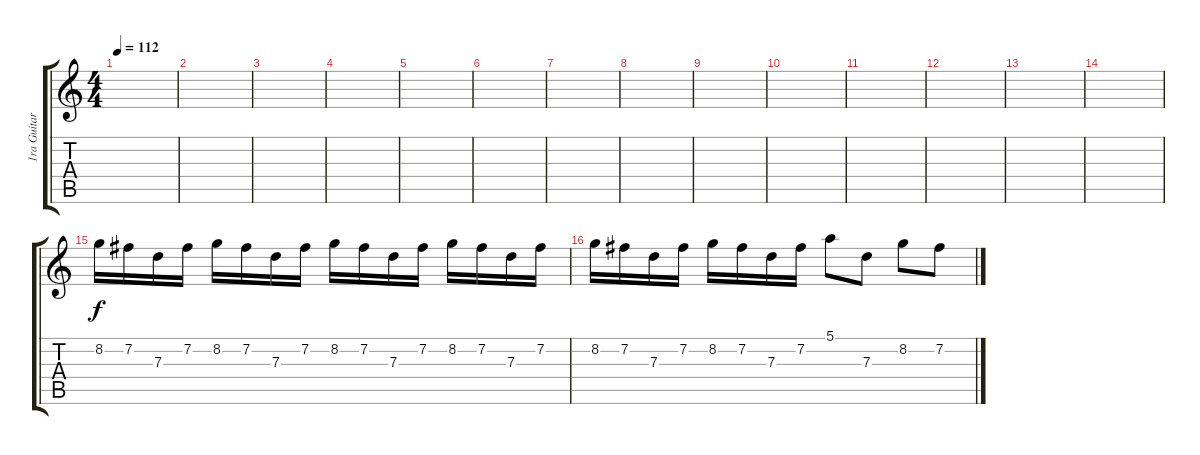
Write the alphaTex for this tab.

\track ("1ra Guitarra" "1ra Guitar") {instrument electricguitarclean}
\staff {score tabs}
\tuning (E4 B3 G3 D3 A2 E2) {hide}
\ts (4 4)
\tempo 112
\clef g2
\ks c
|
|
|
|
|
|
|
|
|
|
|
|
|
|
8.2.16 7.2.16 7.3.16 7.2.16 8.2.16 7.2.16 7.3.16 7.2.16 8.2.16 7.2.16 7.3.16 7.2.16 8.2.16 7.2.16 7.3.16 7.2.16 |
8.2.16 7.2.16 7.3.16 7.2.16 8.2.16 7.2.16 7.3.16 7.2.16 5.1.8 7.3.8 8.2.8 7.2.8
